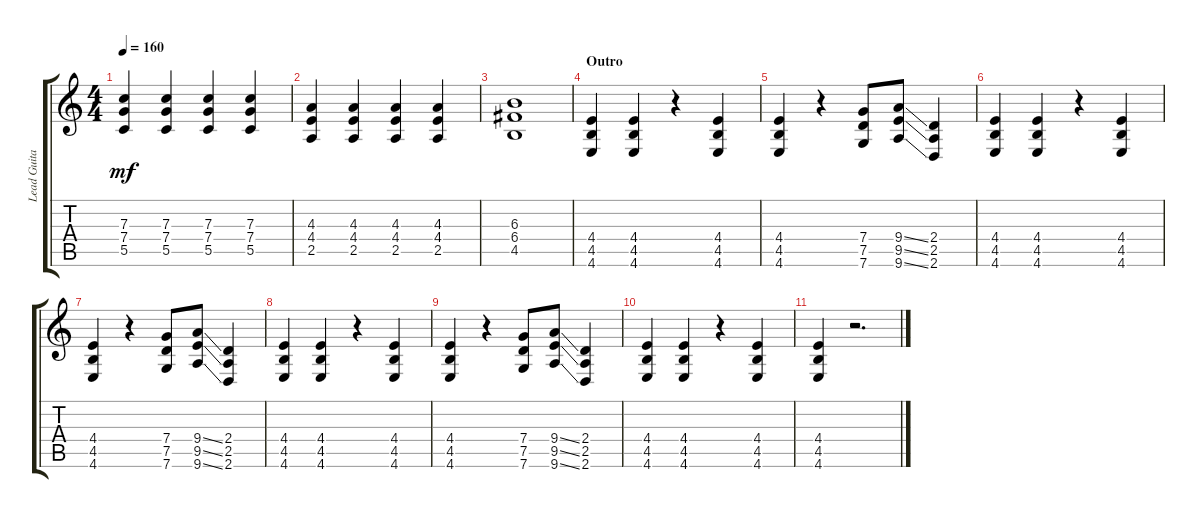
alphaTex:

\track ("Lead Guitar" "Lead Guita") {instrument distortionguitar}
\staff {score tabs}
\tuning (D4 A3 F3 C3 G2 C2) {hide}
\ts (4 4)
\tempo 160
\clef g2
\ks c
(7.3 7.4 5.5).4{dy mf} (7.3 7.4 5.5).4 (7.3 7.4 5.5).4 (7.3 7.4 5.5).4 |
(4.3 4.4 2.5).4 (4.3 4.4 2.5).4 (4.3 4.4 2.5).4 (4.3 4.4 2.5).4 |
(6.3 6.4 4.5).1 |
\section ("" "Outro")
(4.4 4.5 4.6).4 (4.4 4.5 4.6).4 r.4 (4.4 4.5 4.6).4 |
(4.4 4.5 4.6).4 r.4 (7.4 7.5 7.6).8 (9.4{ss} 9.5{ss} 9.6{ss}).8 (2.4 2.5 2.6).4 |
(4.4 4.5 4.6).4 (4.4 4.5 4.6).4 r.4 (4.4 4.5 4.6).4 |
(4.4 4.5 4.6).4 r.4 (7.4 7.5 7.6).8 (9.4{ss} 9.5{ss} 9.6{ss}).8 (2.4 2.5 2.6).4 |
(4.4 4.5 4.6).4 (4.4 4.5 4.6).4 r.4 (4.4 4.5 4.6).4 |
(4.4 4.5 4.6).4 r.4 (7.4 7.5 7.6).8 (9.4{ss} 9.5{ss} 9.6{ss}).8 (2.4 2.5 2.6).4 |
(4.4 4.5 4.6).4 (4.4 4.5 4.6).4 r.4 (4.4 4.5 4.6).4 |
(4.4 4.5 4.6).4 r.2{d}
